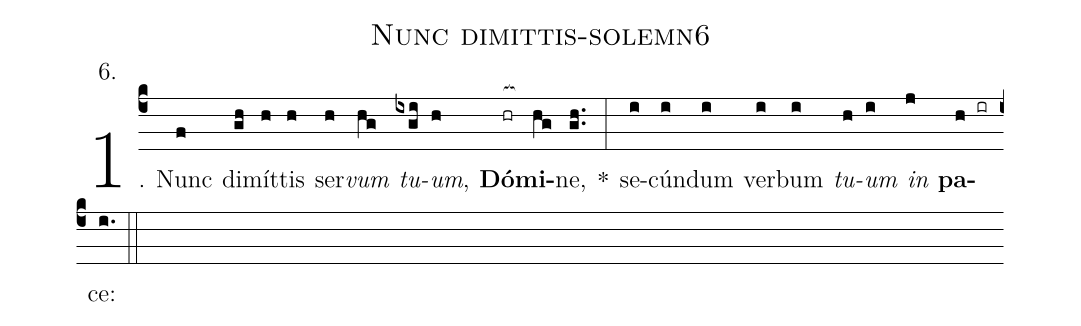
name: Nunc dimittis-solemn6;
annotation: 6.;
%%
(c4)1. Nunc(f) di(gh)mít(h)tis(h) ser(h)<i>vum</i>(hg) <i>tu</i>(ixgi)<i>um</i>,(h) <b>Dó</b>(hr[ocb:1{])<b>mi</b>(hg[ocb:0}])ne,(gh..) *(:) se(i)cún(i)dum(i) ver(i)bum(i) <i>tu</i>(h)<i>um</i>(i) <i>in</i>(j) <b>pa</b>(h ir)ce:(i.) (::)
